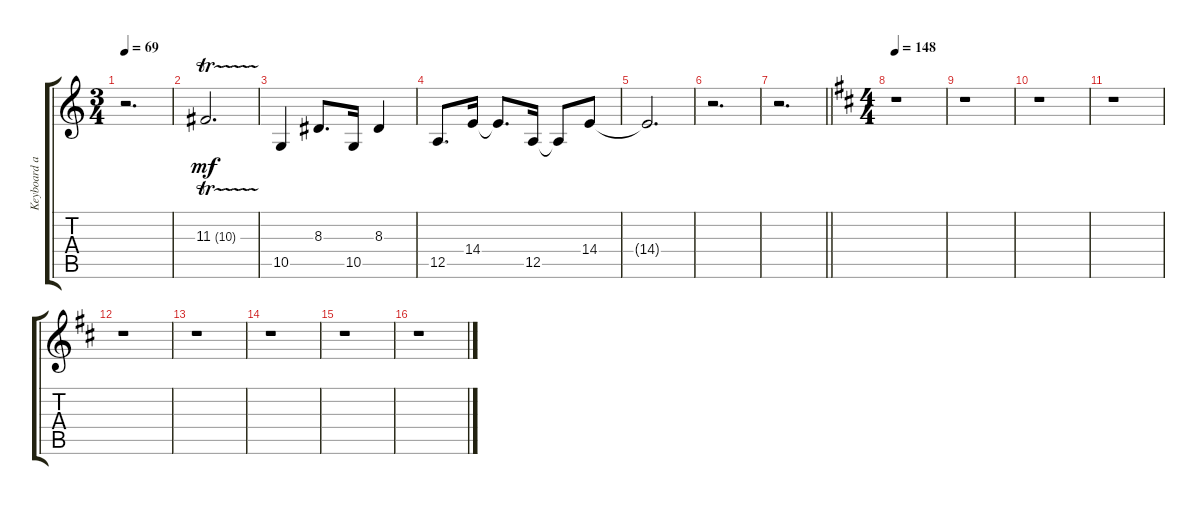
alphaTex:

\track ("Keyboard arr. for gtr." "Keyboard a") {instrument electricpiano1}
\staff {score tabs}
\tuning (E4 B3 G3 D3 A2 E2) {hide}
\ts (3 4)
\tempo 69
\clef g2
\ks c
r.2{d dy mf} |
11.3{tr (10 32)}.2{d} |
10.5.4 8.3.8{d} 10.5.16 8.3.4 |
12.5.8{d} 14.4.16 14.4{t}.8{d} 12.5.16 12.5{t}.8 14.4.8 |
14.4{t}.2{d} |
r.2{d} |
\barLineRight lightlight
r.2{d} |
\ts (4 4)
\tempo 148
\ks d
r.1 |
r.1 |
r.1 |
r.1 |
r.1 |
r.1 |
r.1 |
r.1 |
r.1
